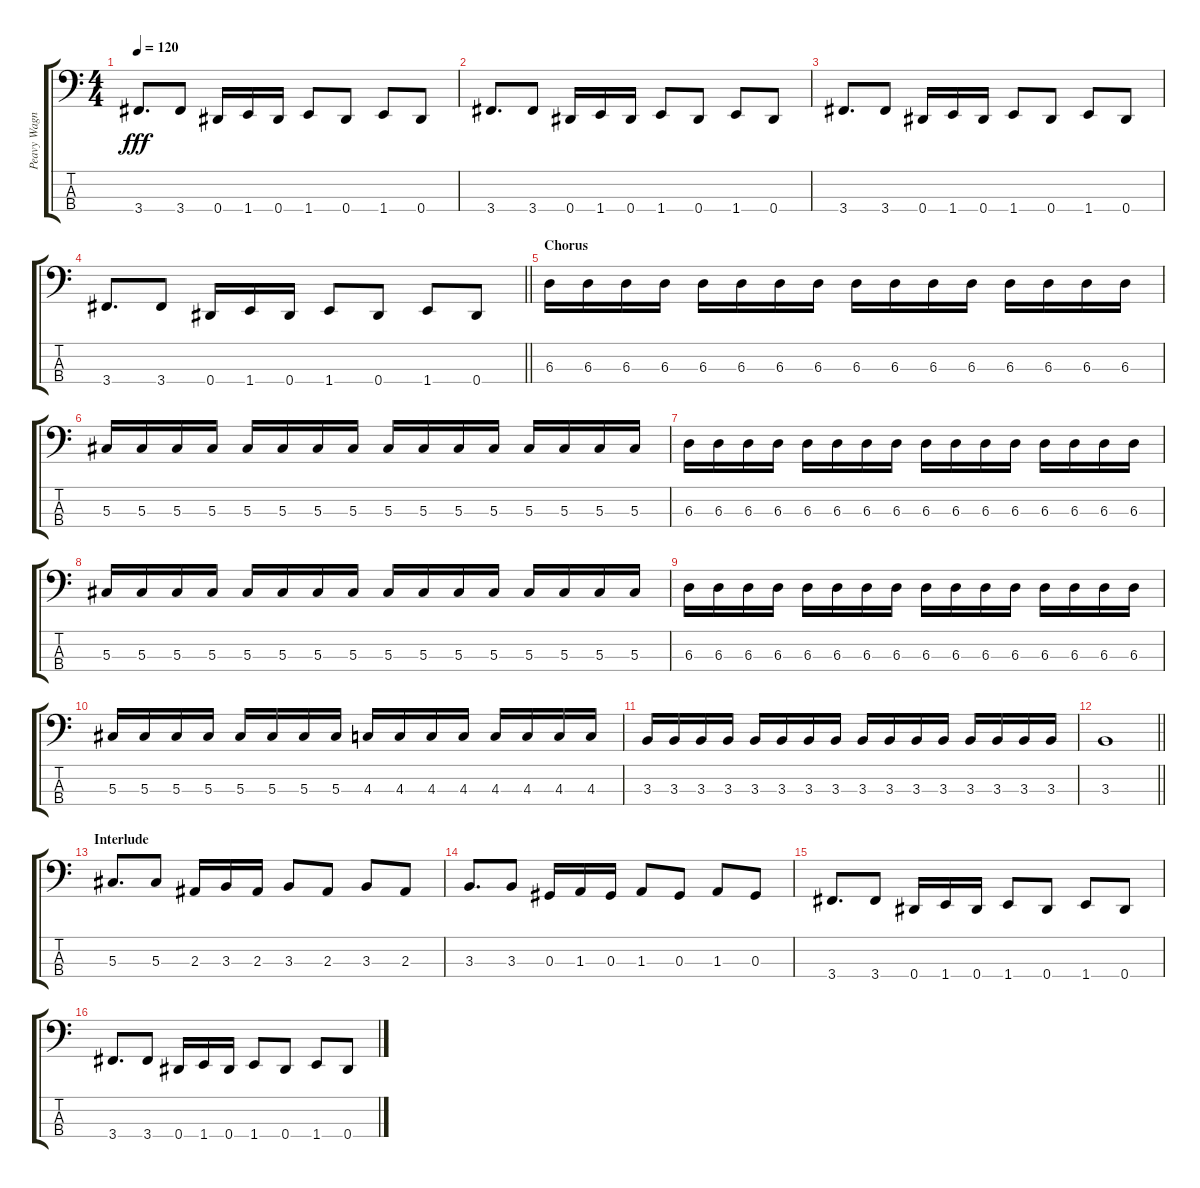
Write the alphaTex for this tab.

\track ("Peavy Wagner (bass)" "Peavy Wagn") {instrument electricbassfinger}
\staff {score tabs}
\tuning (Gb2 Db2 Ab1 Eb1) {hide}
\ts (4 4)
\tempo 120
\clef f4
\ks c
3.4.8{d dy fff} 3.4.8 0.4.16 1.4.16 0.4.16 1.4.8 0.4.8 1.4.8 0.4.8 |
3.4.8{d} 3.4.8 0.4.16 1.4.16 0.4.16 1.4.8 0.4.8 1.4.8 0.4.8 |
3.4.8{d} 3.4.8 0.4.16 1.4.16 0.4.16 1.4.8 0.4.8 1.4.8 0.4.8 |
\barLineRight lightlight
3.4.8{d} 3.4.8 0.4.16 1.4.16 0.4.16 1.4.8 0.4.8 1.4.8 0.4.8 |
\section ("" "Chorus")
6.3.16 6.3.16 6.3.16 6.3.16 6.3.16 6.3.16 6.3.16 6.3.16 6.3.16 6.3.16 6.3.16 6.3.16 6.3.16 6.3.16 6.3.16 6.3.16 |
5.3.16 5.3.16 5.3.16 5.3.16 5.3.16 5.3.16 5.3.16 5.3.16 5.3.16 5.3.16 5.3.16 5.3.16 5.3.16 5.3.16 5.3.16 5.3.16 |
6.3.16 6.3.16 6.3.16 6.3.16 6.3.16 6.3.16 6.3.16 6.3.16 6.3.16 6.3.16 6.3.16 6.3.16 6.3.16 6.3.16 6.3.16 6.3.16 |
5.3.16 5.3.16 5.3.16 5.3.16 5.3.16 5.3.16 5.3.16 5.3.16 5.3.16 5.3.16 5.3.16 5.3.16 5.3.16 5.3.16 5.3.16 5.3.16 |
6.3.16 6.3.16 6.3.16 6.3.16 6.3.16 6.3.16 6.3.16 6.3.16 6.3.16 6.3.16 6.3.16 6.3.16 6.3.16 6.3.16 6.3.16 6.3.16 |
5.3.16 5.3.16 5.3.16 5.3.16 5.3.16 5.3.16 5.3.16 5.3.16 4.3.16 4.3.16 4.3.16 4.3.16 4.3.16 4.3.16 4.3.16 4.3.16 |
3.3.16 3.3.16 3.3.16 3.3.16 3.3.16 3.3.16 3.3.16 3.3.16 3.3.16 3.3.16 3.3.16 3.3.16 3.3.16 3.3.16 3.3.16 3.3.16 |
\barLineRight lightlight
3.3.1 |
\section ("" "Interlude")
5.3.8{d} 5.3.8 2.3.16 3.3.16 2.3.16 3.3.8 2.3.8 3.3.8 2.3.8 |
3.3.8{d} 3.3.8 0.3.16 1.3.16 0.3.16 1.3.8 0.3.8 1.3.8 0.3.8 |
3.4.8{d} 3.4.8 0.4.16 1.4.16 0.4.16 1.4.8 0.4.8 1.4.8 0.4.8 |
3.4.8{d} 3.4.8 0.4.16 1.4.16 0.4.16 1.4.8 0.4.8 1.4.8 0.4.8
